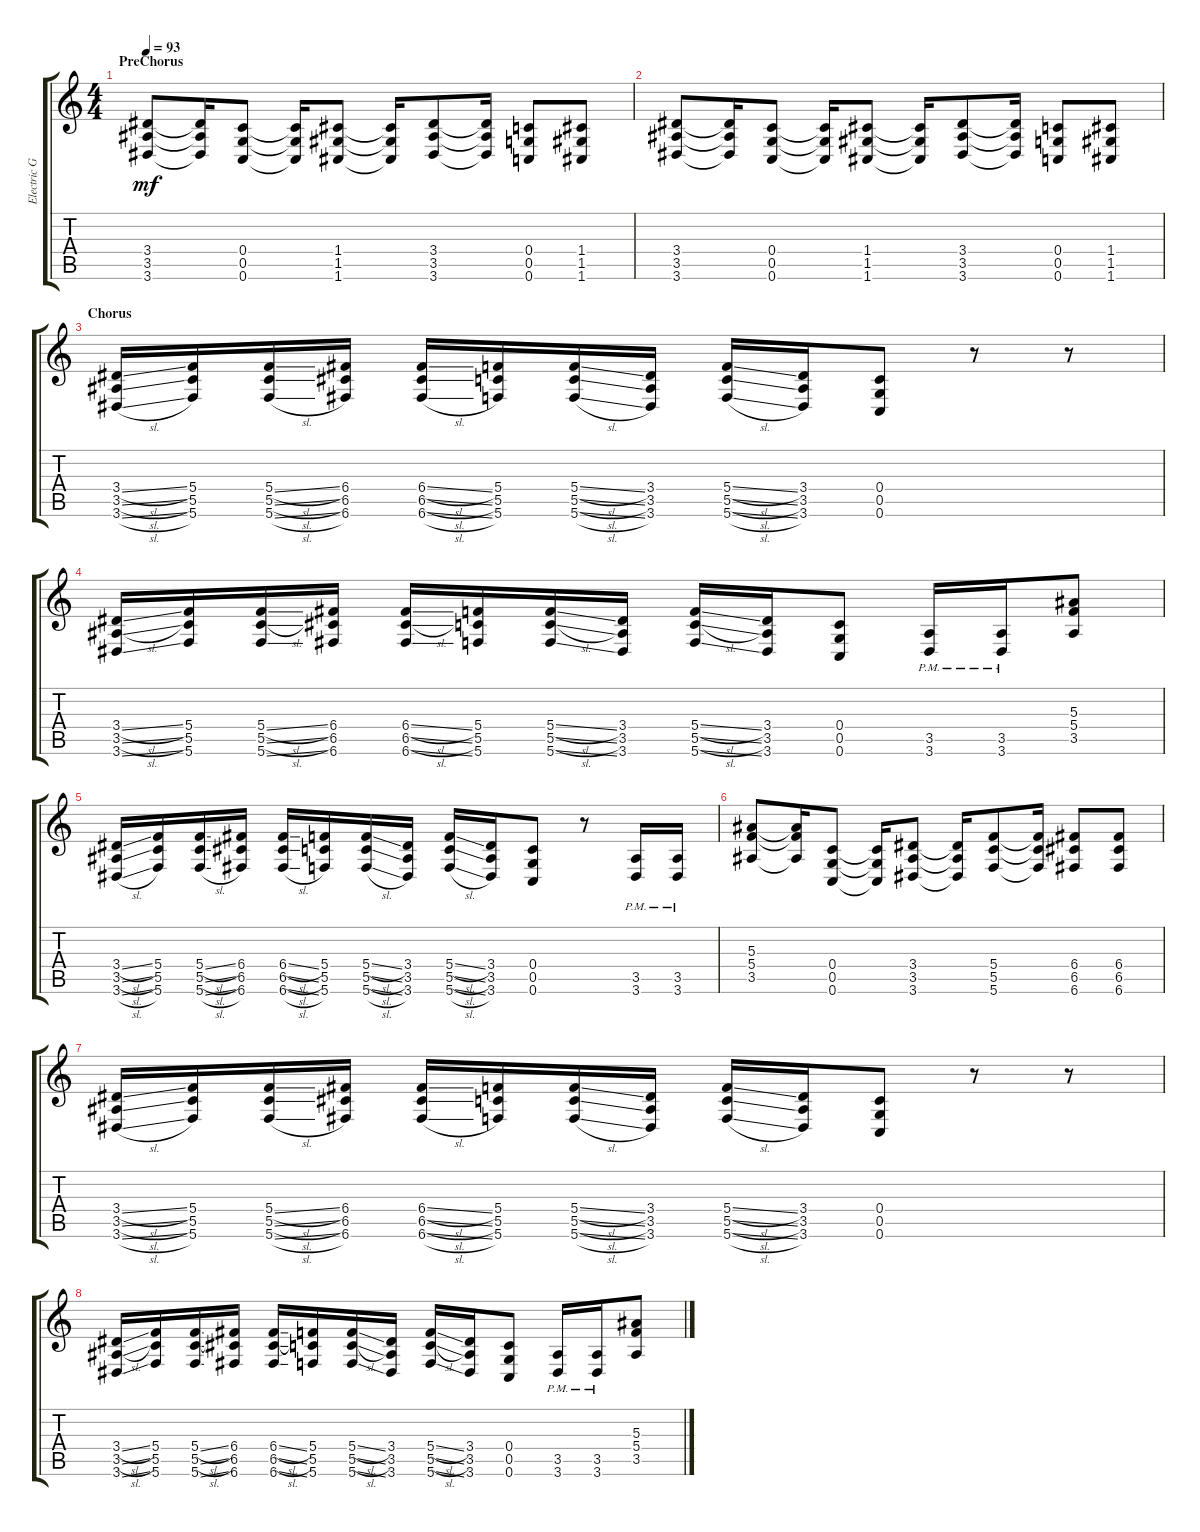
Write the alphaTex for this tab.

\track ("Electric Guitar" "Electric G") {instrument distortionguitar}
\staff {score tabs}
\tuning (D4 A3 F3 C3 G2 C2) {hide}
\ts (4 4)
\section ("" "PreChorus")
\tempo 93
\clef g2
\ks c
(3.4 3.5 3.6).8{dy mf} (3.4{t} 3.5{t} 3.6{t}).16 (0.4 0.5 0.6).8 (0.4{t} 0.5{t} 0.6{t}).16 (1.4 1.5 1.6).8 (1.4{t} 1.5{t} 1.6{t}).16 (3.4 3.5 3.6).8 (3.4{t} 3.5{t} 3.6{t}).16 (0.4 0.5 0.6).8 (1.4 1.5 1.6).8 |
(3.4 3.5 3.6).8 (3.4{t} 3.5{t} 3.6{t}).16 (0.4 0.5 0.6).8 (0.4{t} 0.5{t} 0.6{t}).16 (1.4 1.5 1.6).8 (1.4{t} 1.5{t} 1.6{t}).16 (3.4 3.5 3.6).8 (3.4{t} 3.5{t} 3.6{t}).16 (0.4 0.5 0.6).8 (1.4 1.5 1.6).8 |
\section ("" "Chorus")
(3.4{sl} 3.5{sl} 3.6{sl}).16 (5.4 5.5 5.6).16 (5.4{sl} 5.5{sl} 5.6{sl}).16 (6.4 6.5 6.6).16 (6.4{sl} 6.5{sl} 6.6{sl}).16 (5.4 5.5 5.6).16 (5.4{sl} 5.5{sl} 5.6{sl}).16 (3.4 3.5 3.6).16 (5.4{sl} 5.5{sl} 5.6{sl}).16 (3.4 3.5 3.6).16 (0.4 0.5 0.6).8 r.8 r.8 |
(3.4{sl} 3.5{sl} 3.6{ss}).16 (5.4 5.5 5.6).16 (5.4{sl} 5.5{sl} 5.6{ss}).16 (6.4 6.5 6.6).16 (6.4{sl} 6.5{sl} 6.6{ss}).16 (5.4 5.5 5.6).16 (5.4{sl} 5.5{sl} 5.6{ss}).16 (3.4 3.5 3.6).16 (5.4{sl} 5.5{sl} 5.6{ss}).16 (3.4 3.5 3.6).16 (0.4 0.5 0.6).8 (3.5{pm} 3.6{pm}).16 (3.5{pm} 3.6{pm}).16 (5.3 5.4 3.5).8 |
(3.4{sl} 3.5{sl} 3.6{sl}).16 (5.4 5.5 5.6).16 (5.4{sl} 5.5{sl} 5.6{sl}).16 (6.4 6.5 6.6).16 (6.4{sl} 6.5{sl} 6.6{sl}).16 (5.4 5.5 5.6).16 (5.4{sl} 5.5{sl} 5.6{sl}).16 (3.4 3.5 3.6).16 (5.4{sl} 5.5{sl} 5.6{sl}).16 (3.4 3.5 3.6).16 (0.4 0.5 0.6).8 r.8 (3.5{pm} 3.6{pm}).16 (3.5{pm} 3.6{pm}).16 |
(5.3 5.4 3.5).8 (5.3{t} 5.4{t} 3.5{t}).16 (0.4 0.5 0.6).8 (0.4{t} 0.5{t} 0.6{t}).16 (3.4 3.5 3.6).8 (3.4{t} 3.5{t} 3.6{t}).16 (5.4 5.5 5.6).8 (5.4{t} 5.5{t} 5.6{t}).16 (6.4 6.5 6.6).8 (6.4 6.5 6.6).8 |
(3.4{sl} 3.5{sl} 3.6{sl}).16 (5.4 5.5 5.6).16 (5.4{sl} 5.5{sl} 5.6{sl}).16 (6.4 6.5 6.6).16 (6.4{sl} 6.5{sl} 6.6{sl}).16 (5.4 5.5 5.6).16 (5.4{sl} 5.5{sl} 5.6{sl}).16 (3.4 3.5 3.6).16 (5.4{sl} 5.5{sl} 5.6{sl}).16 (3.4 3.5 3.6).16 (0.4 0.5 0.6).8 r.8 r.8 |
(3.4{sl} 3.5{sl} 3.6{ss}).16 (5.4 5.5 5.6).16 (5.4{sl} 5.5{sl} 5.6{ss}).16 (6.4 6.5 6.6).16 (6.4{sl} 6.5{sl} 6.6{ss}).16 (5.4 5.5 5.6).16 (5.4{sl} 5.5{sl} 5.6{ss}).16 (3.4 3.5 3.6).16 (5.4{sl} 5.5{sl} 5.6{ss}).16 (3.4 3.5 3.6).16 (0.4 0.5 0.6).8 (3.5{pm} 3.6{pm}).16 (3.5{pm} 3.6{pm}).16 (5.3 5.4 3.5).8
